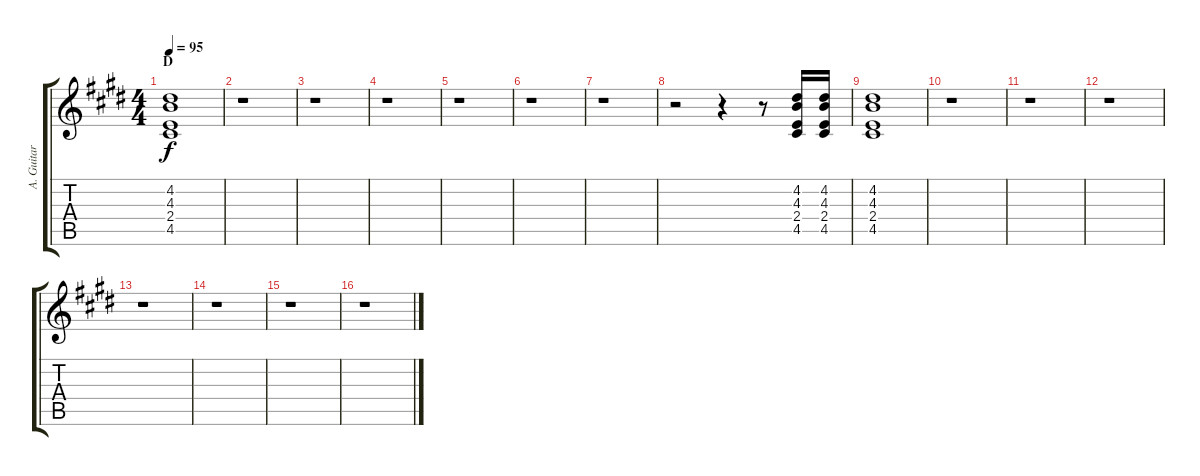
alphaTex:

\track ("A. Guitar" "A. Guitar") {instrument acousticguitarsteel}
\staff {score tabs}
\tuning (E4 B3 G3 D3 A2 E2) {hide}
\ts (4 4)
\section ("" "D")
\tempo 95
\clef g2
\ks e
(4.2 4.3 2.4 4.5).1{dy f} |
r.1 |
r.1 |
r.1 |
r.1 |
r.1 |
r.1 |
r.2 r.4 r.8 (4.2 4.3 2.4 4.5).16 (4.2 4.3 2.4 4.5).16 |
(4.2 4.3 2.4 4.5).1 |
r.1 |
r.1 |
r.1 |
r.1 |
r.1 |
r.1 |
r.1
